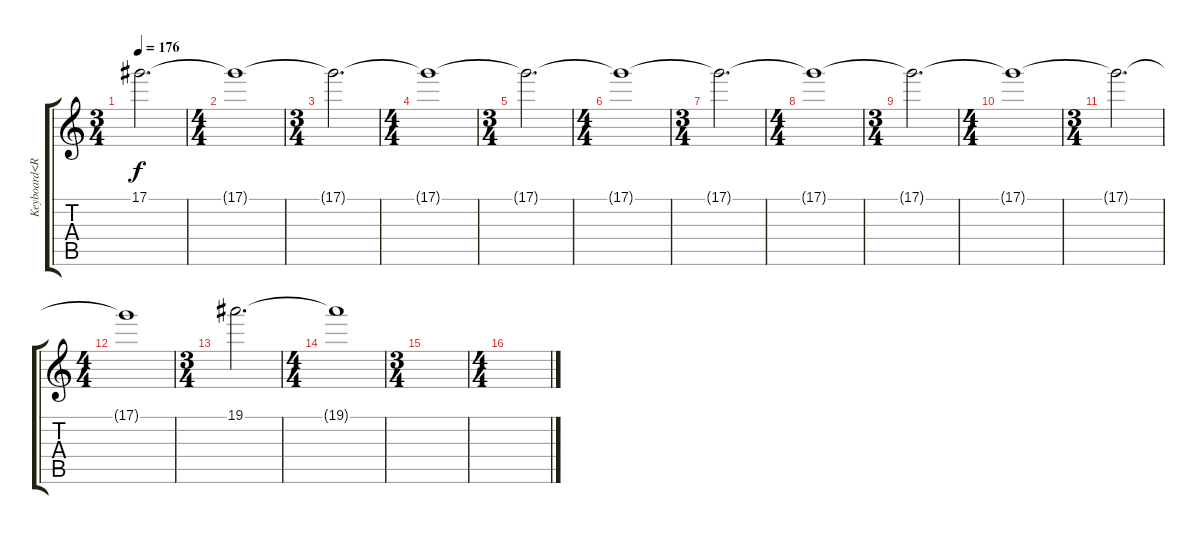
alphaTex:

\track ("Keyboard<R>" "Keyboard<R") {instrument stringensemble1}
\staff {score tabs}
\tuning (Eb5 Bb4 Gb4 Db4 Ab3 Eb3) {hide}
\ts (3 4)
\tempo 176
\clef g2
\ks c
17.1{t}.2{d dy f} |
\ts (4 4)
17.1{t}.1 |
\ts (3 4)
17.1{t}.2{d} |
\ts (4 4)
17.1{t}.1 |
\ts (3 4)
17.1{t}.2{d} |
\ts (4 4)
17.1{t}.1 |
\ts (3 4)
17.1{t}.2{d} |
\ts (4 4)
17.1{t}.1 |
\ts (3 4)
17.1{t}.2{d} |
\ts (4 4)
17.1{t}.1 |
\ts (3 4)
17.1{t}.2{d} |
\ts (4 4)
17.1{t}.1 |
\ts (3 4)
19.1.2{d} |
\ts (4 4)
19.1{t}.1 |
\ts (3 4)
|
\ts (4 4)
